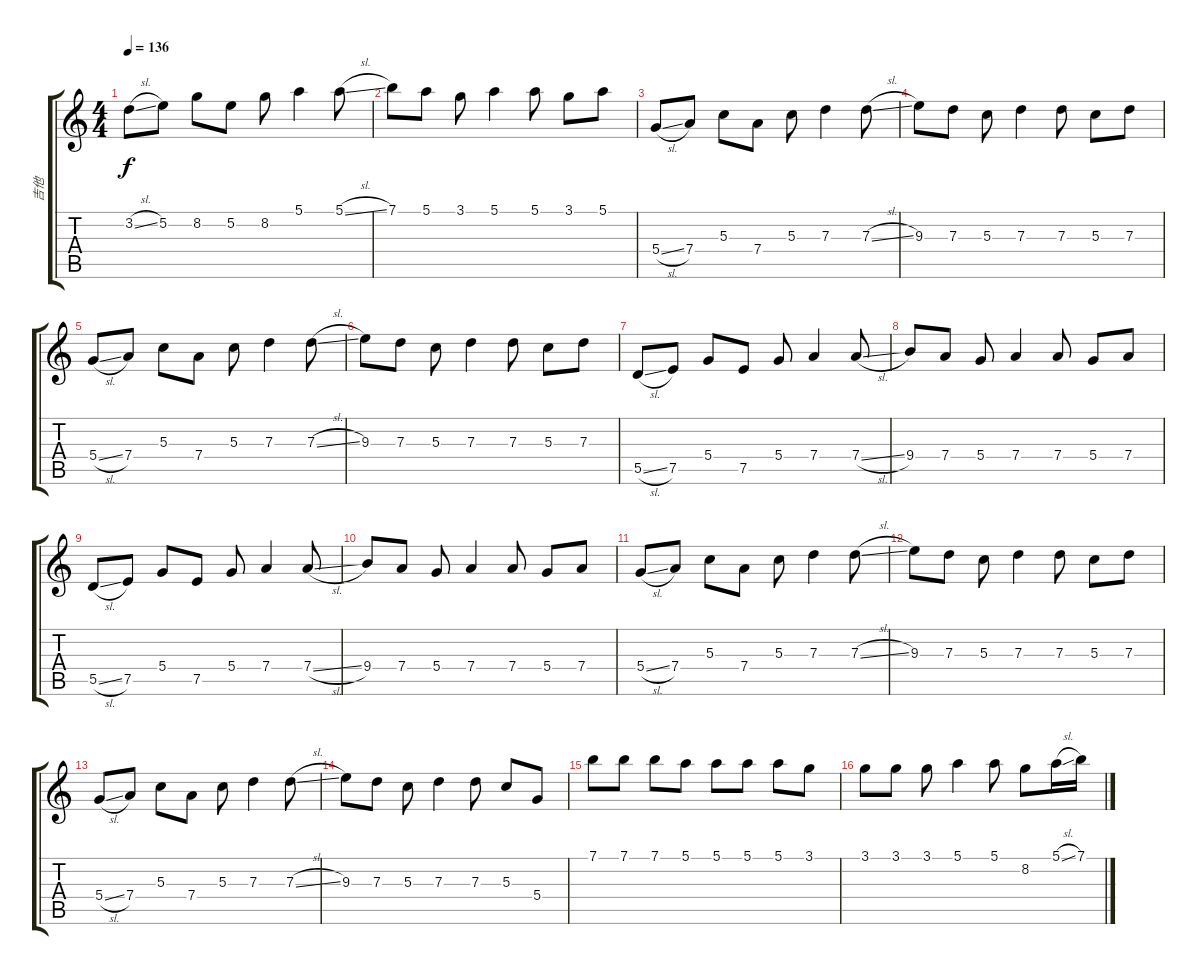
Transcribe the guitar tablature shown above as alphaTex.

\track ("吉他" "吉他") {instrument distortionguitar}
\staff {score tabs}
\tuning (E4 B3 G3 D3 A2 E2) {hide}
\ts (4 4)
\tempo 136
\clef g2
\ks c
3.2{sl}.8{dy f volume 16} 5.2.8 8.2.8 5.2.8 8.2.8 5.1.4 5.1{sl}.8 |
7.1.8 5.1.8 3.1.8 5.1.4 5.1.8 3.1.8 5.1.8 |
5.4{sl}.8 7.4.8 5.3.8 7.4.8 5.3.8 7.3.4 7.3{sl}.8 |
9.3.8 7.3.8 5.3.8 7.3.4 7.3.8 5.3.8 7.3.8 |
5.4{sl}.8 7.4.8 5.3.8 7.4.8 5.3.8 7.3.4 7.3{sl}.8 |
9.3.8 7.3.8 5.3.8 7.3.4 7.3.8 5.3.8 7.3.8 |
5.5{sl}.8 7.5.8 5.4.8 7.5.8 5.4.8 7.4.4 7.4{sl}.8 |
9.4.8 7.4.8 5.4.8 7.4.4 7.4.8 5.4.8 7.4.8 |
5.5{sl}.8 7.5.8 5.4.8 7.5.8 5.4.8 7.4.4 7.4{sl}.8 |
9.4.8 7.4.8 5.4.8 7.4.4 7.4.8 5.4.8 7.4.8 |
5.4{sl}.8 7.4.8 5.3.8 7.4.8 5.3.8 7.3.4 7.3{sl}.8 |
9.3.8 7.3.8 5.3.8 7.3.4 7.3.8 5.3.8 7.3.8 |
5.4{sl}.8 7.4.8 5.3.8 7.4.8 5.3.8 7.3.4 7.3{sl}.8 |
9.3.8 7.3.8 5.3.8 7.3.4 7.3.8 5.3.8 5.4.8 |
7.1.8 7.1.8 7.1.8 5.1.8 5.1.8 5.1.8 5.1.8 3.1.8 |
3.1.8 3.1.8 3.1.8 5.1.4 5.1.8 8.2.8 5.1{sl}.16 7.1.16
